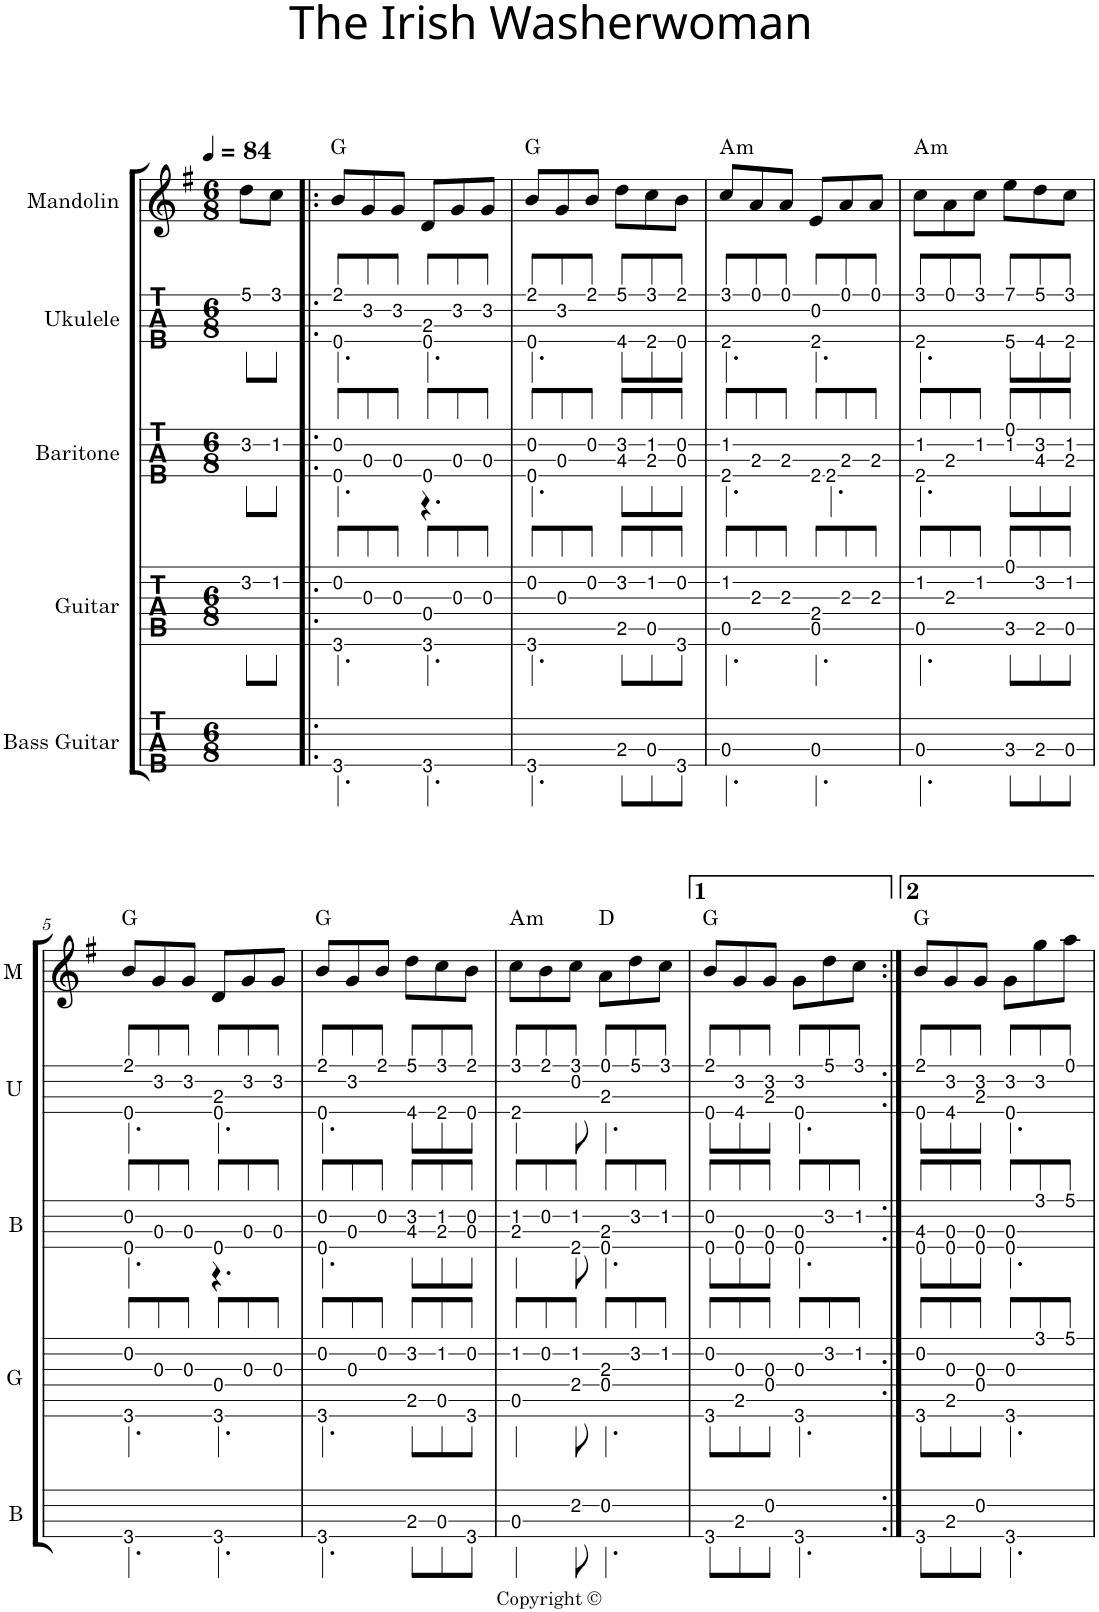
**kern	**kern	**kern	**kern	**kern	**harte
*part5	*part4	*part3	*part2	*part1	*part1
*staff5	*staff4	*staff3	*staff2	*staff1	*
*I"Bass Guitar	*I"Guitar	*I"Baritone	*I"Ukulele	*I"Mandolin	*
*I'B	*I'G	*I'B	*I'U	*I'M	*
*stria4	*stria6	*stria4	*stria4	*	*
*	*	*	*	*clefG2	*
*	*	*Trd7c12	*	*	*
*k[f#]	*k[f#]	*k[f#]	*k[f#]	*k[f#]	*
*G:	*G:	*G:	*G:	*G:	*
*M6/8	*M6/8	*M6/8	*M6/8	*M6/8	*
*MM84	*MM84	*MM84	*MM84	*MM84	*
=	=	=	=	=	=
8ryy	8d\L	8d\L	8dd\L	8dd\L	.
8ryy	8c\J	8c\J	8cc\J	8cc\J	.
=1!|:	=1!|:	=1!|:	=1!|:	=1!|:	=1!|:
*stria4	*stria6	*stria4	*stria4	*	*
*	*^	*^	*^	*	*
4.GGG\	8B/L	4.GG\	8B/L	4.D\	8b/L	4.G\	8b/L	G:maj
.	8G/	.	8G/	.	8g/	.	8g/	.
.	8G/J	.	8G/J	.	8g/J	.	8g/J	.
4.GGG\	8D/L	4.GG\	8D/L	4.r	8d/L	4.G\	8d/L	.
.	8G/	.	8G/	.	8g/	.	8g/	.
.	8G/J	.	8G/J	.	8g/J	.	8g/J	.
=2	=2	=2	=2	=2	=2	=2	=2	=2
4.GGG\	8B/L	4.GG\	8B/L	4.D\	8b/L	4.G\	8b/L	G:maj
.	8G/	.	8G/	.	8g/	.	8g/	.
.	8B/J	.	8B/J	.	8b/J	.	8b/J	.
8BBB\L	8d/L	8BB\L	8d/L	8B\L	8dd/L	8B\L	8dd\L	.
8AAA\	8c/	8AA\	8c/	8A\	8cc/	8A\	8cc\	.
8GGG\J	8B/J	8GG\J	8B/J	8G\J	8b/J	8G\J	8b\J	.
=3	=3	=3	=3	=3	=3	=3	=3	=3
!	!	!	!	!	!	!	!	!LO:H:kt=m
4.AAA\	8c/L	4.AA\	8c/L	4.E\	8cc/L	4.A\	8cc/L	A:min
.	8A/	.	8A/	.	8a/	.	8a/	.
.	8A/J	.	8A/J	.	8a/J	.	8a/J	.
4.AAA\	8E/L	4.AA\	8E/L	4.E\	8e/L	4.A\	8e/L	.
.	8A/	.	8A/	.	8a/	.	8a/	.
.	8A/J	.	8A/J	.	8a/J	.	8a/J	.
=4	=4	=4	=4	=4	=4	=4	=4	=4
!	!	!	!	!	!	!	!	!LO:H:kt=m
4.AAA\	8c/L	4.AA\	8c/L	4.E\	8cc/L	4.A\	8cc\L	A:min
.	8A/	.	8A/	.	8a/	.	8a\	.
.	8c/J	.	8c/J	.	8cc/J	.	8cc\J	.
8CC\L	8e/L	8C\L	8e/L	8c\L	8ee/L	8c\L	8ee\L	.
8BBB\	8d/	8BB\	8d/	8B\	8dd/	8B\	8dd\	.
8AAA\J	8c/J	8AA\J	8c/J	8A\J	8cc/J	8A\J	8cc\J	.
!!LO:LB:g=z
=5	=5	=5	=5	=5	=5	=5	=5	=5
4.GGG\	8B/L	4.GG\	8B/L	4.D\	8b/L	4.G\	8b/L	G:maj
.	8G/	.	8G/	.	8g/	.	8g/	.
.	8G/J	.	8G/J	.	8g/J	.	8g/J	.
4.GGG\	8D/L	4.GG\	8D/L	4.r	8d/L	4.G\	8d/L	.
.	8G/	.	8G/	.	8g/	.	8g/	.
.	8G/J	.	8G/J	.	8g/J	.	8g/J	.
=6	=6	=6	=6	=6	=6	=6	=6	=6
4.GGG\	8B/L	4.GG\	8B/L	4.D\	8b/L	4.G\	8b/L	G:maj
.	8G/	.	8G/	.	8g/	.	8g/	.
.	8B/J	.	8B/J	.	8b/J	.	8b/J	.
8BBB\L	8d/L	8BB\L	8d/L	8B\L	8dd/L	8B\L	8dd\L	.
8AAA\	8c/	8AA\	8c/	8A\	8cc/	8A\	8cc\	.
8GGG\J	8B/J	8GG\J	8B/J	8G\J	8b/J	8G\J	8b\J	.
=7	=7	=7	=7	=7	=7	=7	=7	=7
!	!	!	!	!	!	!	!	!LO:H:kt=m
4AAA\	8c/L	4AA\	8c/L	4A\	8cc/L	4A\	8cc\L	A:min
.	8B/	.	8B/	.	8b/	.	8b\	.
8EE\	8c/J	8E\	8c/J	8E\	8cc/J	8e\	8cc\J	.
4.DD\	8A/L	4.D\	8A/L	4.D\	8a/L	4.d\	8a\L	D:maj
.	8d/	.	8d/	.	8dd/	.	8dd\	.
.	8c/J	.	8c/J	.	8cc/J	.	8cc\J	.
=8	=8	=8	=8	=8	=8	=8	=8	=8
8GGG\L	8B/L	8GG\L	8B/L	8D\L	8b/L	8G\L	8b/L	G:maj
8BBB\	8G/	8BB\	8G/	8D\	8g/	8B\	8g/	.
8DD\J	8G/J	8D\J	8G/J	8D\J	8g/J	8d\J	8g/J	.
4.GGG\	8G/L	4.GG\	8G/L	4.D\	8g/L	4.G\	8g\L	.
.	8d/	.	8d/	.	8dd/	.	8dd\	.
.	8c/J	.	8c/J	.	8cc/J	.	8cc\J	.
=9:|!	=9:|!	=9:|!	=9:|!	=9:|!	=9:|!	=9:|!	=9:|!	=9:|!
8GGG\L	8B/L	8GG\L	8B/L	8D\L	8b/L	8G\L	8b/L	G:maj
8BBB\	8G/	8BB\	8G/	8D\	8g/	8B\	8g/	.
8DD\J	8G/J	8D\J	8G/J	8D\J	8g/J	8d\J	8g/J	.
4.GGG\	8G/L	4.GG\	8G/L	4.D\	8g/L	4.G\	8g\L	.
.	8g/	.	8g/	.	8g/	.	8gg\	.
.	8a/J	.	8a/J	.	8a/J	.	8aa\J	.
*	*v	*v	*	*	*v	*v	*	*
*	*	*v	*v	*	*	*
=	=	=	=	=	=
*-	*-	*-	*-	*-	*-
